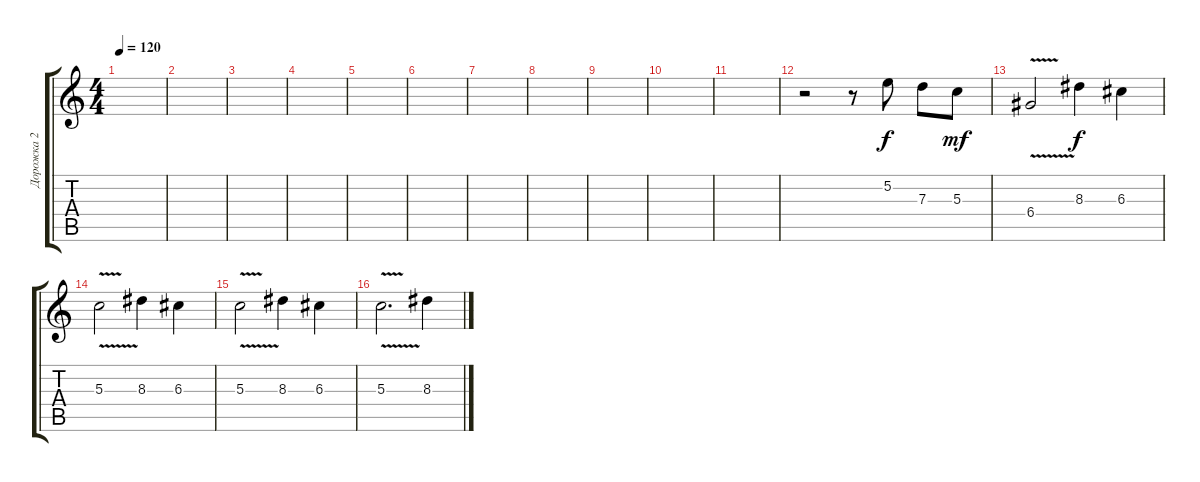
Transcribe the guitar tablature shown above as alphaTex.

\track ("Дорожка 2" "Дорожка 2") {instrument overdrivenguitar}
\staff {score tabs}
\tuning (E4 B3 G3 D3 A2 E2) {hide}
\ts (4 4)
\tempo 120
\clef g2
\ks c
|
|
|
|
|
|
|
|
|
|
|
r.2 r.8 5.2.8{dy f} 7.3.8 5.3.8{dy mf} |
6.4{v}.2 8.3.4{dy f} 6.3.4 |
5.3{v}.2 8.3.4 6.3.4 |
5.3{v}.2 8.3.4 6.3.4 |
5.3{v}.2{d} 8.3.4
